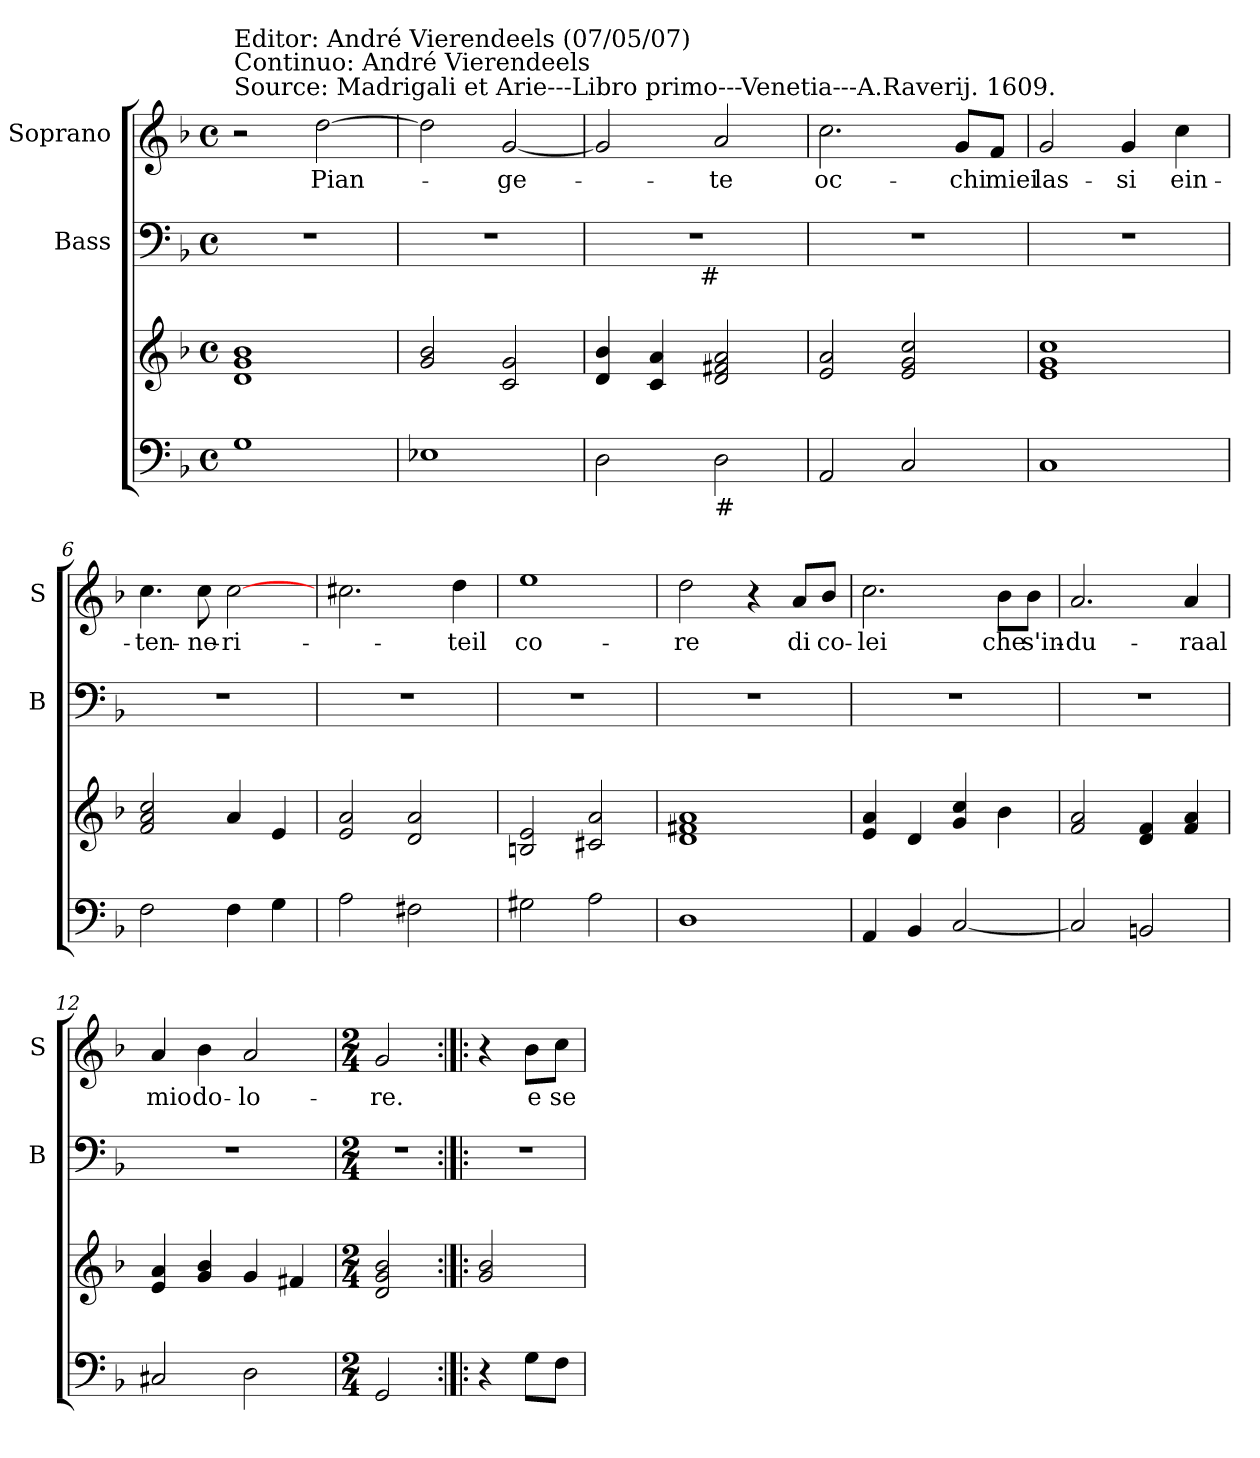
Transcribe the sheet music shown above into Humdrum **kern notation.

**kern	**kern	**kern	**kern	**text
*part3	*part3	*part2	*part1	*part1
*staff4	*staff3	*staff2	*staff1	*staff1
*	*	*I"Bass	*I"Soprano	*
*	*	*I'B	*I'S	*
*clefF4	*clefG2	*clefF4	*clefG2	*
*k[b-]	*k[b-]	*k[b-]	*k[b-]	*
*F:	*F:	*F:	*F:	*
*M4/4	*M4/4	*M4/4	*M4/4	*
*met(c)	*met(c)	*met(c)	*met(c)	*
=1	=1	=1	=1	=1
!	!	!	!LO:TX:a:t=Source&colon; Madrigali et Arie---Libro primo---Venetia---A.Raverij. 1609.	!
!	!	!	!LO:TX:a:t=Editor&colon; André Vierendeels (07/05/07)\nContinuo&colon; André Vierendeels	!
1G	1d 1g 1b-	1r	2r	.
.	.	.	[2dd\	Pian-
=2	=2	=2	=2	=2
1E-X	2g/ 2b-/	1r	2dd\]	.
.	2c/ 2g/	.	[2g/	-ge-
=3	=3	=3	=3	=3
*	*	*^	*	*
2D\	4d/ 4b-/	1r	4...ryy	2g/]	.
.	4c/ 4a/	.	.	.	.
!	!	!	!LO:TX:b:t=#	!	!
.	.	.	2ryy	.	.
!LO:TX:b:t=#	!	!	!	!	!
2D\	2d/ 2f#X/ 2a/	.	.	2a/	-te
.	.	.	32ryy	.	.
*	*	*v	*v	*	*
=4	=4	=4	=4	=4
2AA/	2e/ 2a/	1r	2.cc\	oc-
2C/	2e/ 2g/ 2cc/	.	.	.
.	.	.	8g/L	-chi
.	.	.	8f/J	miei
=5	=5	=5	=5	=5
1C	1e 1g 1cc	1r	2g/	las-
.	.	.	4g/	-si
.	.	.	4cc\	ein-
=6	=6	=6	=6	=6
2F\	2f/ 2a/ 2cc/	1r	4.cc\	-ten-
.	.	.	8cc\	-ne-
4F\	4a/	.	[2cc\	-ri-
4G\	4e/	.	.	.
!!LO:LB:g=z
=7	=7	=7	=7	=7
2A\	2e/ 2a/	1r	2.cc#X\	.
2F#X\	2d/ 2a/	.	.	.
.	.	.	4dd\	-teil
=8	=8	=8	=8	=8
2G#X\	2Bn/ 2e/	1r	1ee	co-
2A\	2c#X/ 2a/	.	.	.
=9	=9	=9	=9	=9
1D	1d 1f#X 1a	1r	2dd\	-re
.	.	.	4r	.
.	.	.	8a/L	di
.	.	.	8b-/J	co-
=10	=10	=10	=10	=10
4AA/	4e/ 4a/	1r	2.cc\	-lei
4BB-/	4d/	.	.	.
[2C/	4g/ 4cc/	.	.	.
.	4b-\	.	8b-\L	che
.	.	.	8b-\J	s'in-
=11	=11	=11	=11	=11
2C/]	2f/ 2a/	1r	2.a/	-du-
2BBn/	4d/ 4f/	.	.	.
.	4f/ 4a/	.	4a/	-raal
=12	=12	=12	=12	=12
2C#X/	4e/ 4a/	1r	4a/	mio
.	4g/ 4b-/	.	4b-\	do-
2D\	4g/	.	2a/	-lo-
.	4f#X/	.	.	.
!!LO:LB:g=z
=13	=13	=13	=13	=13
*M2/4	*M2/4	*M2/4	*M2/4	*
2GG/	2d/ 2g/ 2b-/	2r	2g/	-re.
=14:|!|:	=14:|!|:	=14:|!|:	=14:|!|:	=14:|!|:
4r	2g/ 2b-/	2r	4r	.
8G\L	.	.	8b-\L	e
8F\J	.	.	8cc\J	se
=	=	=	=	=
*-	*-	*-	*-	*-
